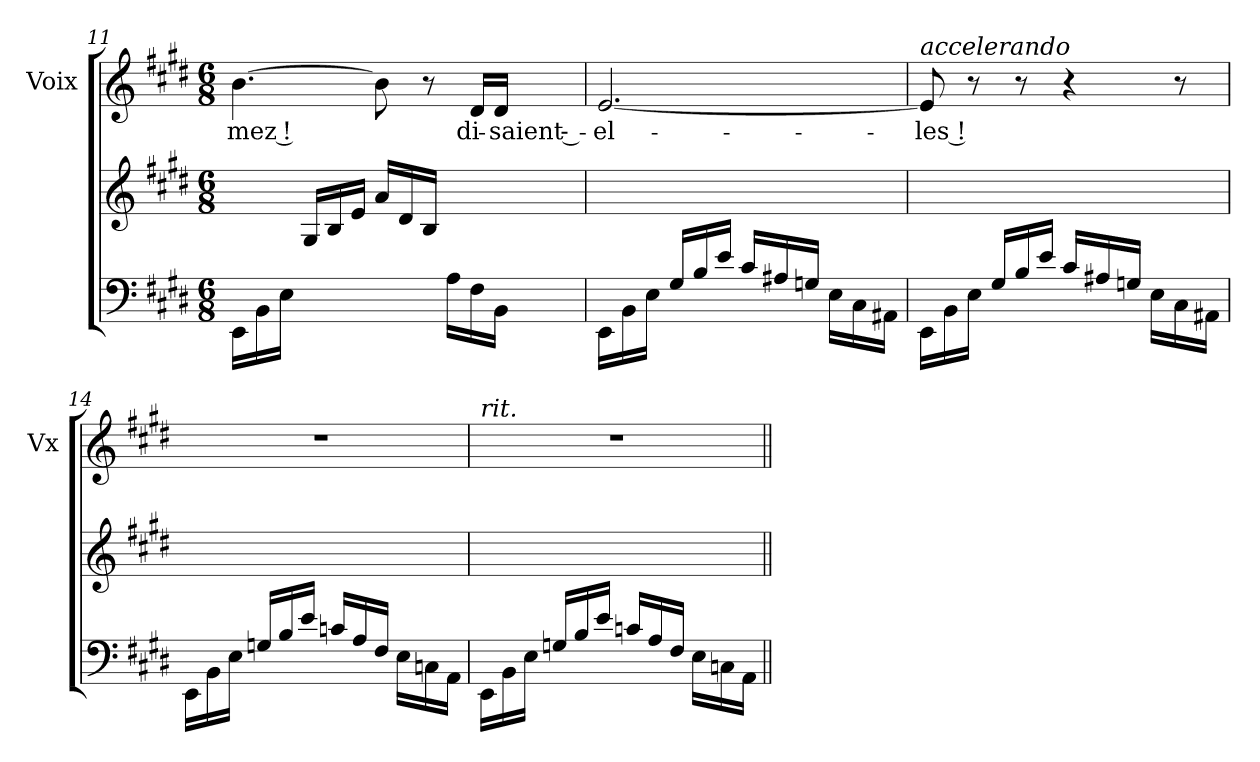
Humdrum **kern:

**kern	**kern	**kern	**text
*part2	*part2	*part1	*part1
*staff3	*staff2	*staff1	*staff1
*	*	*I"Voix	*
*	*	*I'Vx	*
*clefF4	*clefG2	*clefG2	*
*k[f#c#g#d#]	*k[f#c#g#d#]	*k[f#c#g#d#]	*
*E:	*E:	*E:	*
*M6/8	*M6/8	*M6/8	*
=11	=11	=11	=11
*	*^	*	*
!	!	!	!	!LO:LY:b
16EE\LL	2.ryy	8.ryy	[4.b\	-mez !
16BB\	.	.	.	.
16E\JJ	.	.	.	.
4.ryy	.	16G#/LL	.	.
.	.	16B/	.	.
.	.	16e/JJ	.	.
.	.	16a/LL	8b\]	.
.	.	16d#/	.	.
.	.	16B/JJ	8r	.
16A\LL	.	8.ryy	.	.
!	!	!	!	!LO:LY:b
16F#\	.	.	16d#/LL	di-
!	!	!	!	!LO:LY:b
16BB\JJ	.	.	16d#/JJ	-saient ‑-
*	*v	*v	*	*
!!LO:LB:g=z
=12	=12	=12	=12
!	!	!	!LO:LY:b
16EE\LL	2.ryy	[2.e/	-el-
16BB\	.	.	.
16E\JJ	.	.	.
16G#/LL	.	.	.
16B/	.	.	.
16e/JJ	.	.	.
16c#/LL	.	.	.
16A#X/	.	.	.
16Gn/JJ	.	.	.
16E\LL	.	.	.
16C#\	.	.	.
16AA#X\JJ	.	.	.
=13	=13	=13	=13
!	!	!LO:TX:a:i:t=accelerando	!
!	!	!	!LO:LY:b
16EE\LL	2.ryy	8e/]	-les !
16BB\	.	.	.
16E\JJ	.	8r	.
16G#/LL	.	.	.
16B/	.	8r	.
16e/JJ	.	.	.
16c#/LL	.	4r	.
16A#X/	.	.	.
16Gn/JJ	.	.	.
16E\LL	.	.	.
16C#\	.	8r	.
16AA#X\JJ	.	.	.
=14	=14	=14	=14
16EE\LL	2.ryy	2.r	.
16BB\	.	.	.
16E\JJ	.	.	.
16Gn/LL	.	.	.
16B/	.	.	.
16e/JJ	.	.	.
16cn/LL	.	.	.
16A/	.	.	.
16F#/JJ	.	.	.
16E\LL	.	.	.
16Cn\	.	.	.
16AA\JJ	.	.	.
=15	=15	=15	=15
!	!	!LO:TX:a:i:t=rit.	!
16EE\LL	2.ryy	2.r	.
16BB\	.	.	.
16E\JJ	.	.	.
16Gn/LL	.	.	.
16B/	.	.	.
16e/JJ	.	.	.
16cn/LL	.	.	.
16A/	.	.	.
16F#/JJ	.	.	.
16E\LL	.	.	.
16Cn\	.	.	.
16AA\JJ	.	.	.
=||	=||	=||	=||
*-	*-	*-	*-
